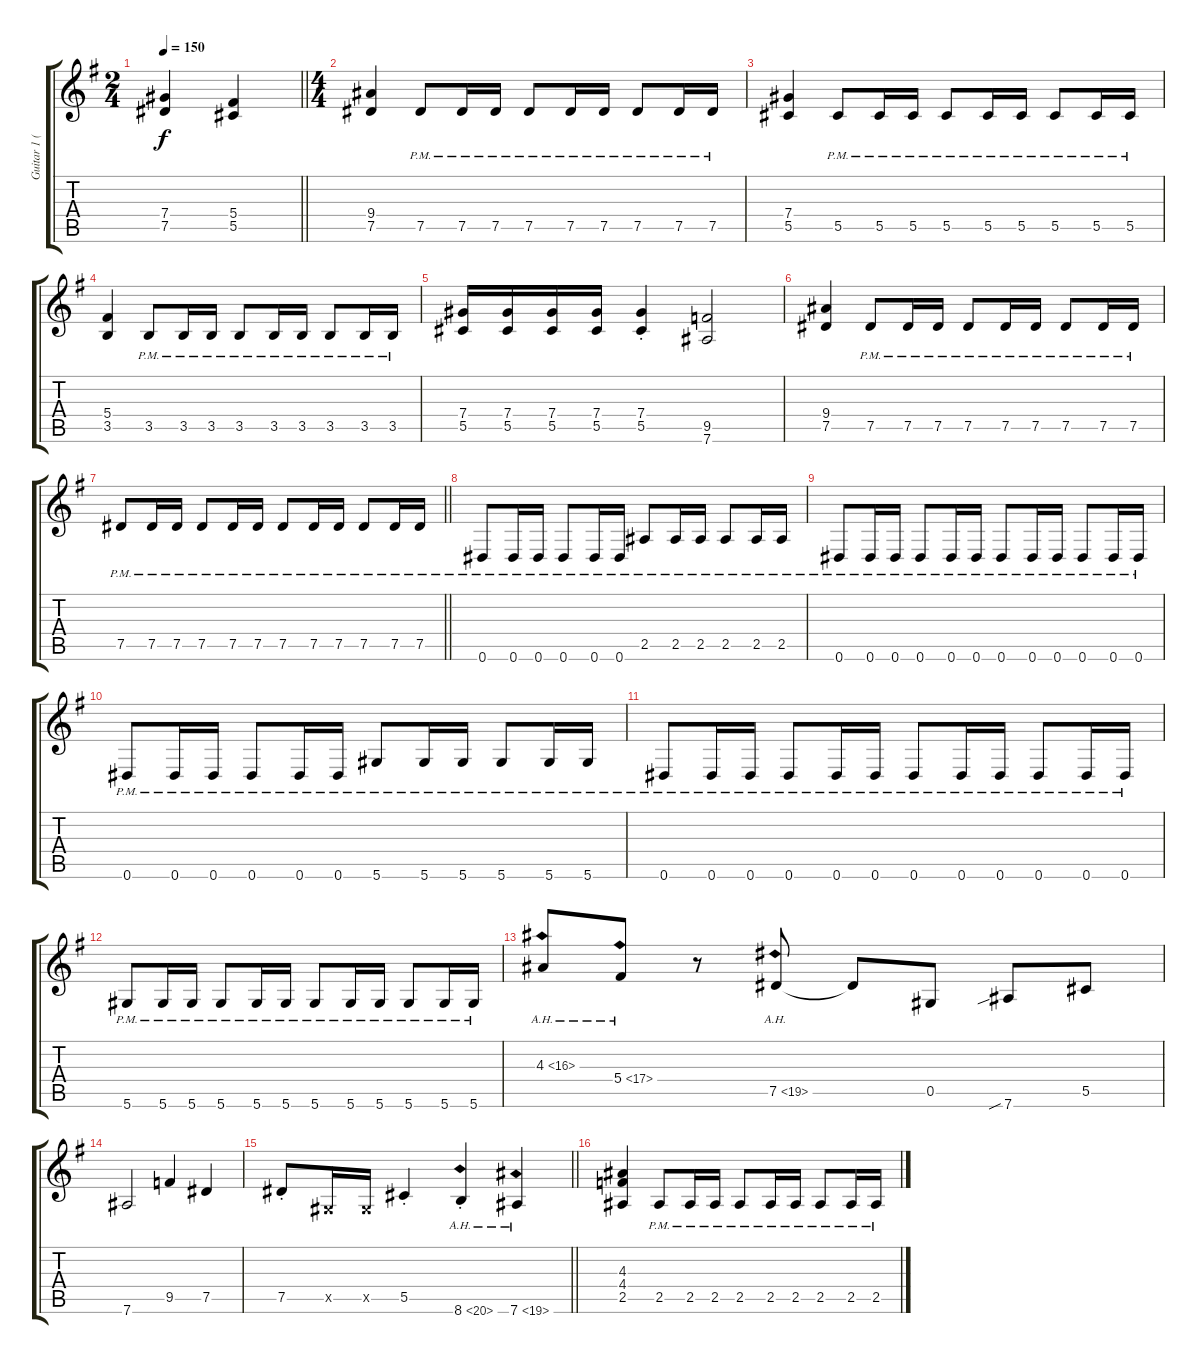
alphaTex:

\track ("Guitar 1 (SheJa)" "Guitar 1 (") {instrument distortionguitar}
\staff {score tabs}
\tuning (Eb4 Bb3 Gb3 Db3 Ab2 Eb2) {hide}
\ts (2 4)
\tempo 150
\clef g2
\barLineRight lightlight
\ks g
(7.4 7.5).4{dy f instrument distortionguitar} (5.4 5.5).4 |
\ts (4 4)
(9.4 7.5).4 7.5{pm}.8 7.5{pm}.16 7.5{pm}.16 7.5{pm}.8 7.5{pm}.16 7.5{pm}.16 7.5{pm}.8 7.5{pm}.16 7.5{pm}.16 |
(7.4 5.5).4 5.5{pm}.8 5.5{pm}.16 5.5{pm}.16 5.5{pm}.8 5.5{pm}.16 5.5{pm}.16 5.5{pm}.8 5.5{pm}.16 5.5{pm}.16 |
(5.4 3.5).4 3.5{pm}.8 3.5{pm}.16 3.5{pm}.16 3.5{pm}.8 3.5{pm}.16 3.5{pm}.16 3.5{pm}.8 3.5{pm}.16 3.5{pm}.16 |
(7.4 5.5).16 (7.4 5.5).16 (7.4 5.5).16 (7.4 5.5).16 (7.4{st} 5.5{st}).4 (9.5 7.6).2 |
(9.4 7.5).4 7.5{pm}.8 7.5{pm}.16 7.5{pm}.16 7.5{pm}.8 7.5{pm}.16 7.5{pm}.16 7.5{pm}.8 7.5{pm}.16 7.5{pm}.16 |
\barLineRight lightlight
7.5{pm}.8 7.5{pm}.16 7.5{pm}.16 7.5{pm}.8 7.5{pm}.16 7.5{pm}.16 7.5{pm}.8 7.5{pm}.16 7.5{pm}.16 7.5{pm}.8 7.5{pm}.16 7.5{pm}.16 |
0.6{pm}.8 0.6{pm}.16 0.6{pm}.16 0.6{pm}.8 0.6{pm}.16 0.6{pm}.16 2.5{pm}.8 2.5{pm}.16 2.5{pm}.16 2.5{pm}.8 2.5{pm}.16 2.5{pm}.16 |
0.6{pm}.8 0.6{pm}.16 0.6{pm}.16 0.6{pm}.8 0.6{pm}.16 0.6{pm}.16 0.6{pm}.8 0.6{pm}.16 0.6{pm}.16 0.6{pm}.8 0.6{pm}.16 0.6{pm}.16 |
0.6{pm}.8 0.6{pm}.16 0.6{pm}.16 0.6{pm}.8 0.6{pm}.16 0.6{pm}.16 5.6{pm}.8 5.6{pm}.16 5.6{pm}.16 5.6{pm}.8 5.6{pm}.16 5.6{pm}.16 |
0.6{pm}.8 0.6{pm}.16 0.6{pm}.16 0.6{pm}.8 0.6{pm}.16 0.6{pm}.16 0.6{pm}.8 0.6{pm}.16 0.6{pm}.16 0.6{pm}.8 0.6{pm}.16 0.6{pm}.16 |
5.6{pm}.8 5.6{pm}.16 5.6{pm}.16 5.6{pm}.8 5.6{pm}.16 5.6{pm}.16 5.6{pm}.8 5.6{pm}.16 5.6{pm}.16 5.6{pm}.8 5.6{pm}.16 5.6{pm}.16 |
4.3{ah 12}.8 5.4{ah 12}.8 r.8 7.5{ah 12}.8 7.5{t}.8 0.5.8 7.6{sib}.8 5.5.8 |
7.6.2 9.5.4 7.5.4 |
\barLineRight lightlight
7.5{st}.8 0.5{x}.16 0.5{x}.16 5.5{st}.4 8.6{ah 12 st}.4 7.6{ah 12}.4 |
(4.3 4.4 2.5).4 2.5{pm}.8 2.5{pm}.16 2.5{pm}.16 2.5{pm}.8 2.5{pm}.16 2.5{pm}.16 2.5{pm}.8 2.5{pm}.16 2.5{pm}.16
